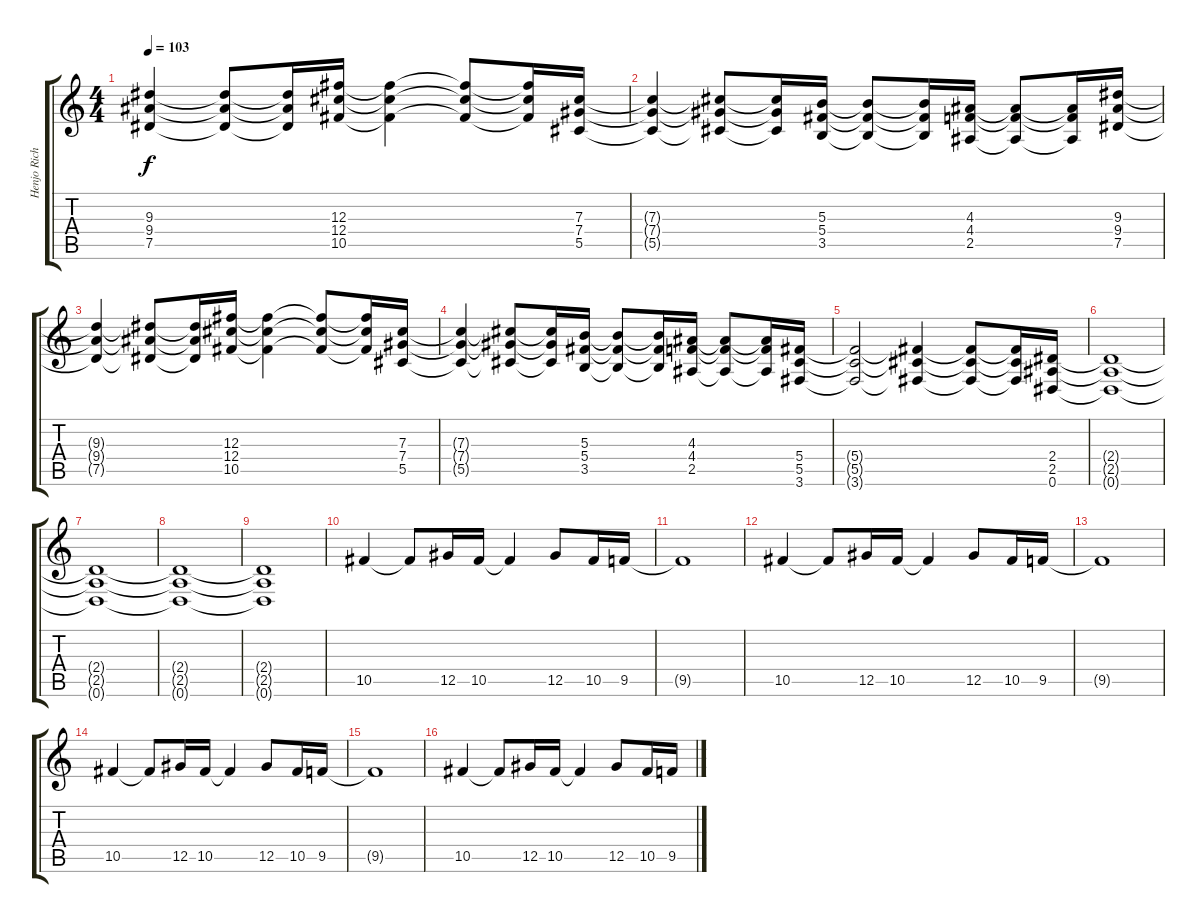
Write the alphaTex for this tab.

\track ("Henjo Richter - Guitar" "Henjo Rich") {instrument overdrivenguitar}
\staff {score tabs}
\tuning (Eb4 Bb3 Gb3 Db3 Ab2 Eb2) {hide}
\ts (4 4)
\tempo 103
\clef g2
\ks c
(9.3{t} 9.4{t} 7.5{t}).4{dy f} (9.3{t} 9.4{t} 7.5{t}).8 (9.3{t} 9.4{t} 7.5{t}).16 (12.3 12.4 10.5).16 (12.3{t} 12.4{t} 10.5{t}).4 (12.3{t} 12.4{t} 10.5{t}).8 (12.3{t} 12.4{t} 10.5{t}).16 (7.3 7.4 5.5).16 |
(7.3{t} 7.4{t} 5.5{t}).4 (7.3{t} 7.4{t} 5.5{t}).8 (7.3{t} 7.4{t} 5.5{t}).16 (5.3 5.4 3.5).16 (5.3{t} 5.4{t} 3.5{t}).8 (5.3{t} 5.4{t} 3.5{t}).16 (4.3 4.4 2.5).16 (4.3{t} 4.4{t} 2.5{t}).8 (4.3{t} 4.4{t} 2.5{t}).16 (9.3 9.4 7.5).16 |
(9.3{t} 9.4{t} 7.5{t}).4 (9.3{t} 9.4{t} 7.5{t}).8 (9.3{t} 9.4{t} 7.5{t}).16 (12.3 12.4 10.5).16 (12.3{t} 12.4{t} 10.5{t}).4 (12.3{t} 12.4{t} 10.5{t}).8 (12.3{t} 12.4{t} 10.5{t}).16 (7.3 7.4 5.5).16 |
(7.3{t} 7.4{t} 5.5{t}).4 (7.3{t} 7.4{t} 5.5{t}).8 (7.3{t} 7.4{t} 5.5{t}).16 (5.3 5.4 3.5).16 (5.3{t} 5.4{t} 3.5{t}).8 (5.3{t} 5.4{t} 3.5{t}).16 (4.3 4.4 2.5).16 (4.3{t} 4.4{t} 2.5{t}).8 (4.3{t} 4.4{t} 2.5{t}).16 (5.4 5.5 3.6).16 |
(5.4{t} 5.5{t} 3.6{t}).2 (5.4{t} 5.5{t} 3.6{t}).4 (5.4{t} 5.5{t} 3.6{t}).8 (5.4{t} 5.5{t} 3.6{t}).16 (2.4 2.5 0.6).16 |
(2.4{t} 2.5{t} 0.6{t}).1 |
(2.4{t} 2.5{t} 0.6{t}).1 |
(2.4{t} 2.5{t} 0.6{t}).1 |
(2.4{t} 2.5{t} 0.6{t}).1 |
10.5.4 10.5{t}.8 12.5.16 10.5.16 10.5{t}.4 12.5.8 10.5.16 9.5.16 |
9.5{t}.1 |
10.5.4 10.5{t}.8 12.5.16 10.5.16 10.5{t}.4 12.5.8 10.5.16 9.5.16 |
9.5{t}.1 |
10.5.4 10.5{t}.8 12.5.16 10.5.16 10.5{t}.4 12.5.8 10.5.16 9.5.16 |
9.5{t}.1 |
10.5.4 10.5{t}.8 12.5.16 10.5.16 10.5{t}.4 12.5.8 10.5.16 9.5.16
